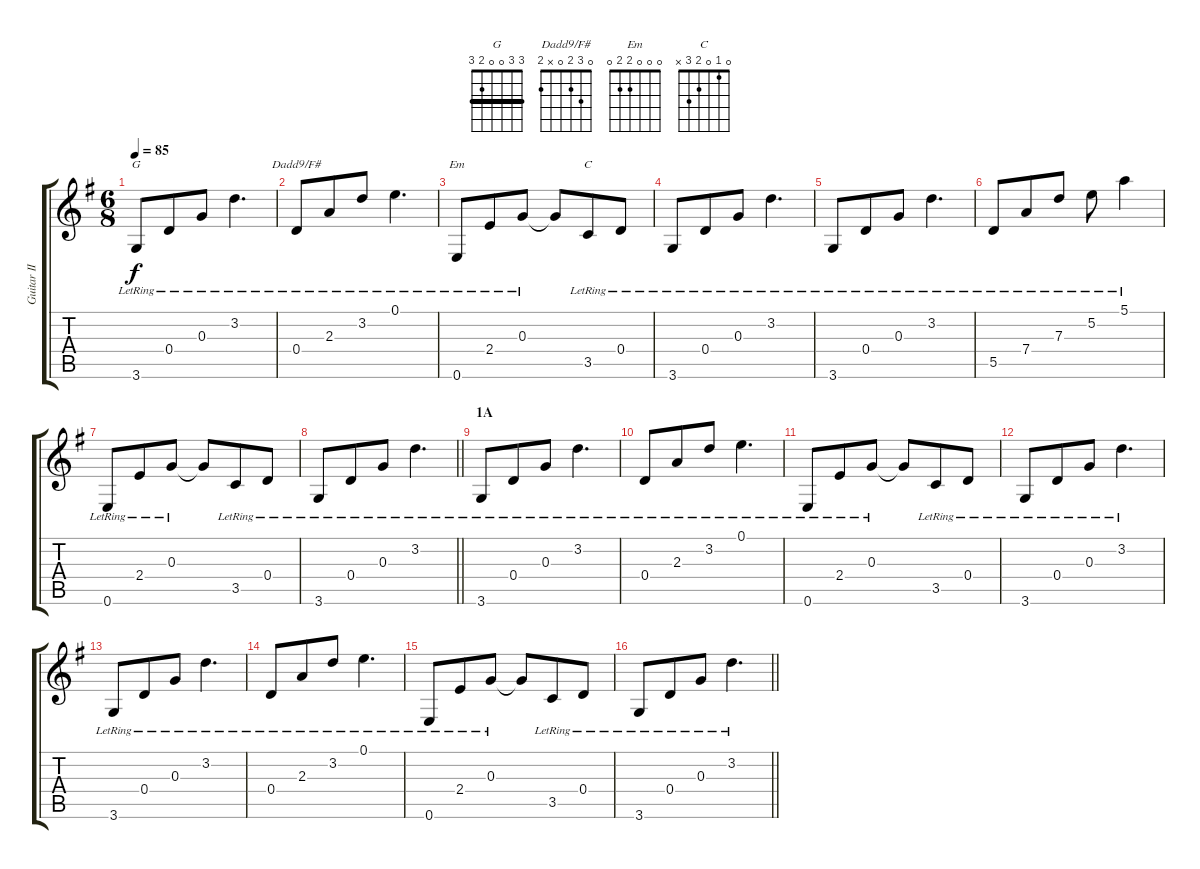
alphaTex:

\track ("Guitar II" "Guitar II") {instrument electricguitarclean}
\staff {score tabs}
\tuning (E4 B3 G3 D3 A2 E2) {hide}
\chord ("G" 3 3 0 0 2 3) {barre 3}
\chord ("Dadd9/F#" 0 3 2 0 x 2)
\chord ("Em" 0 0 0 2 2 0)
\chord ("C" 0 1 0 2 3 x)
\ts (6 8)
\tempo 85
\clef g2
\ks g
3.6{lr}.8{ch "G" dy f instrument electricguitarclean} 0.4{lr}.8 0.3{lr}.8 3.2{lr}.4{d} |
0.4{lr}.8{ch "Dadd9/F#"} 2.3{lr}.8 3.2{lr}.8 0.1{lr}.4{d} |
0.6{lr}.8{ch "Em"} 2.4{lr}.8 0.3{lr}.8 0.3{t}.8 3.5{lr}.8{ch "C"} 0.4{lr}.8 |
3.6{lr}.8 0.4{lr}.8 0.3{lr}.8 3.2{lr}.4{d} |
3.6{lr}.8 0.4{lr}.8 0.3{lr}.8 3.2{lr}.4{d} |
5.5{lr}.8 7.4{lr}.8 7.3{lr}.8 5.2{lr}.8 5.1{lr}.4 |
0.6{lr}.8 2.4{lr}.8 0.3{lr}.8 0.3{t}.8 3.5{lr}.8 0.4{lr}.8 |
\barLineRight lightlight
3.6{lr}.8 0.4{lr}.8 0.3{lr}.8 3.2{lr}.4{d} |
\section ("" "1A")
3.6{lr}.8 0.4{lr}.8 0.3{lr}.8 3.2{lr}.4{d} |
0.4{lr}.8 2.3{lr}.8 3.2{lr}.8 0.1{lr}.4{d} |
0.6{lr}.8 2.4{lr}.8 0.3{lr}.8 0.3{t}.8 3.5{lr}.8 0.4{lr}.8 |
3.6{lr}.8 0.4{lr}.8 0.3{lr}.8 3.2{lr}.4{d} |
3.6{lr}.8 0.4{lr}.8 0.3{lr}.8 3.2{lr}.4{d} |
0.4{lr}.8 2.3{lr}.8 3.2{lr}.8 0.1{lr}.4{d} |
0.6{lr}.8 2.4{lr}.8 0.3{lr}.8 0.3{t}.8 3.5{lr}.8 0.4{lr}.8 |
\barLineRight lightlight
3.6{lr}.8 0.4{lr}.8 0.3{lr}.8 3.2{lr}.4{d}
